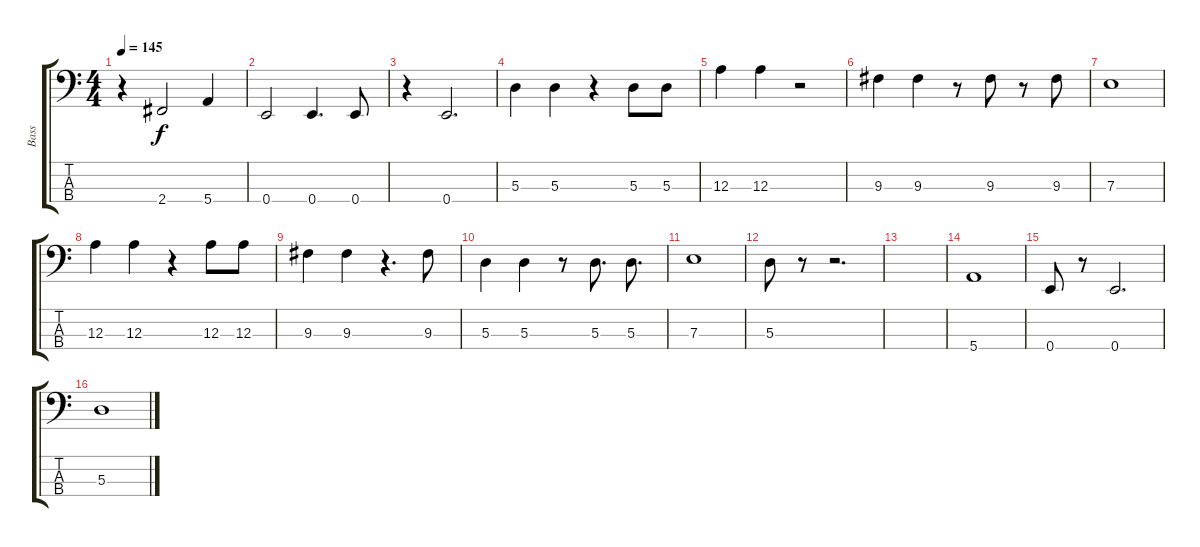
\track ("Bass" "Bass") {instrument electricbassfinger}
\staff {score tabs}
\tuning (G2 D2 A1 E1) {hide}
\ts (4 4)
\tempo 145
\clef f4
\ks c
r.4{dy f} 2.4.2 5.4.4 |
0.4.2 0.4.4{d} 0.4.8 |
r.4 0.4.2{d} |
5.3.4 5.3.4 r.4 5.3.8 5.3.8 |
12.3.4 12.3.4 r.2 |
9.3.4 9.3.4 r.8 9.3.8 r.8 9.3.8 |
7.3.1 |
12.3.4 12.3.4 r.4 12.3.8 12.3.8 |
9.3.4 9.3.4 r.4{d} 9.3.8 |
5.3.4 5.3.4 r.8 5.3.8{d} 5.3.8{d} |
7.3.1 |
5.3.8 r.8 r.2{d} |
|
5.4.1 |
0.4.8 r.8 0.4.2{d} |
5.3.1
